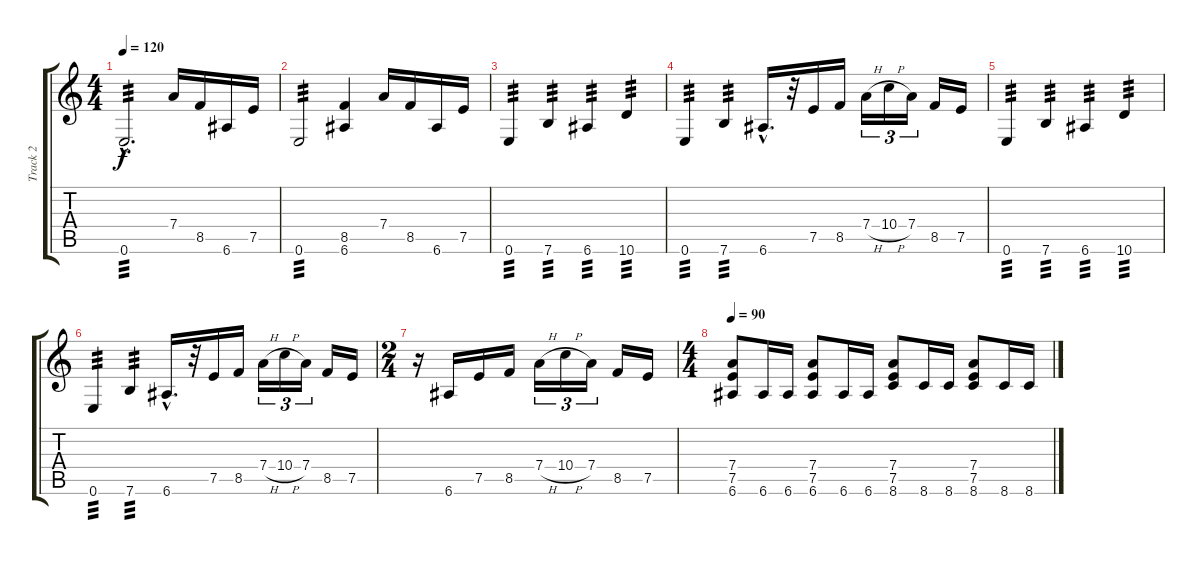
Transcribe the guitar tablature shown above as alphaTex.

\track ("Track 2" "Track 2") {instrument distortionguitar}
\staff {score tabs}
\tuning (E4 B3 G3 D3 A2 E2) {hide}
\ts (4 4)
\tempo 120
\clef g2
\ks c
0.6{hac}.2{d tp 3 dy f} 7.4.16 8.5.16 6.6.16 7.5.16 |
0.6.2{tp 3} (8.5 6.6).4 7.4.16 8.5.16 6.6.16 7.5.16 |
0.6.4{tp 3} 7.6.4{tp 3} 6.6.4{tp 3} 10.6.4{tp 3} |
0.6.4{tp 3} 7.6.4{tp 3} 6.6{hac}.16{d} r.32 7.5.16 8.5.16 7.4{h}.16{tu (3 2)} 10.4{h}.16{tu (3 2)} 7.4.16{tu (3 2)} 8.5.16 7.5.16 |
0.6.4{tp 3} 7.6.4{tp 3} 6.6.4{tp 3} 10.6.4{tp 3} |
0.6.4{tp 3} 7.6.4{tp 3} 6.6{hac}.16{d} r.32 7.5.16 8.5.16 7.4{h}.16{tu (3 2)} 10.4{h}.16{tu (3 2)} 7.4.16{tu (3 2)} 8.5.16 7.5.16 |
\ts (2 4)
r.16 6.6.16 7.5.16 8.5.16 7.4{h}.16{tu (3 2)} 10.4{h}.16{tu (3 2)} 7.4.16{tu (3 2)} 8.5.16 7.5.16 |
\ts (4 4)
\tempo 90
(7.4 7.5 6.6).8 6.6.16 6.6.16 (7.4 7.5 6.6).8 6.6.16 6.6.16 (7.4 7.5 8.6).8 8.6.16 8.6.16 (7.4 7.5 8.6).8 8.6.16 8.6.16
